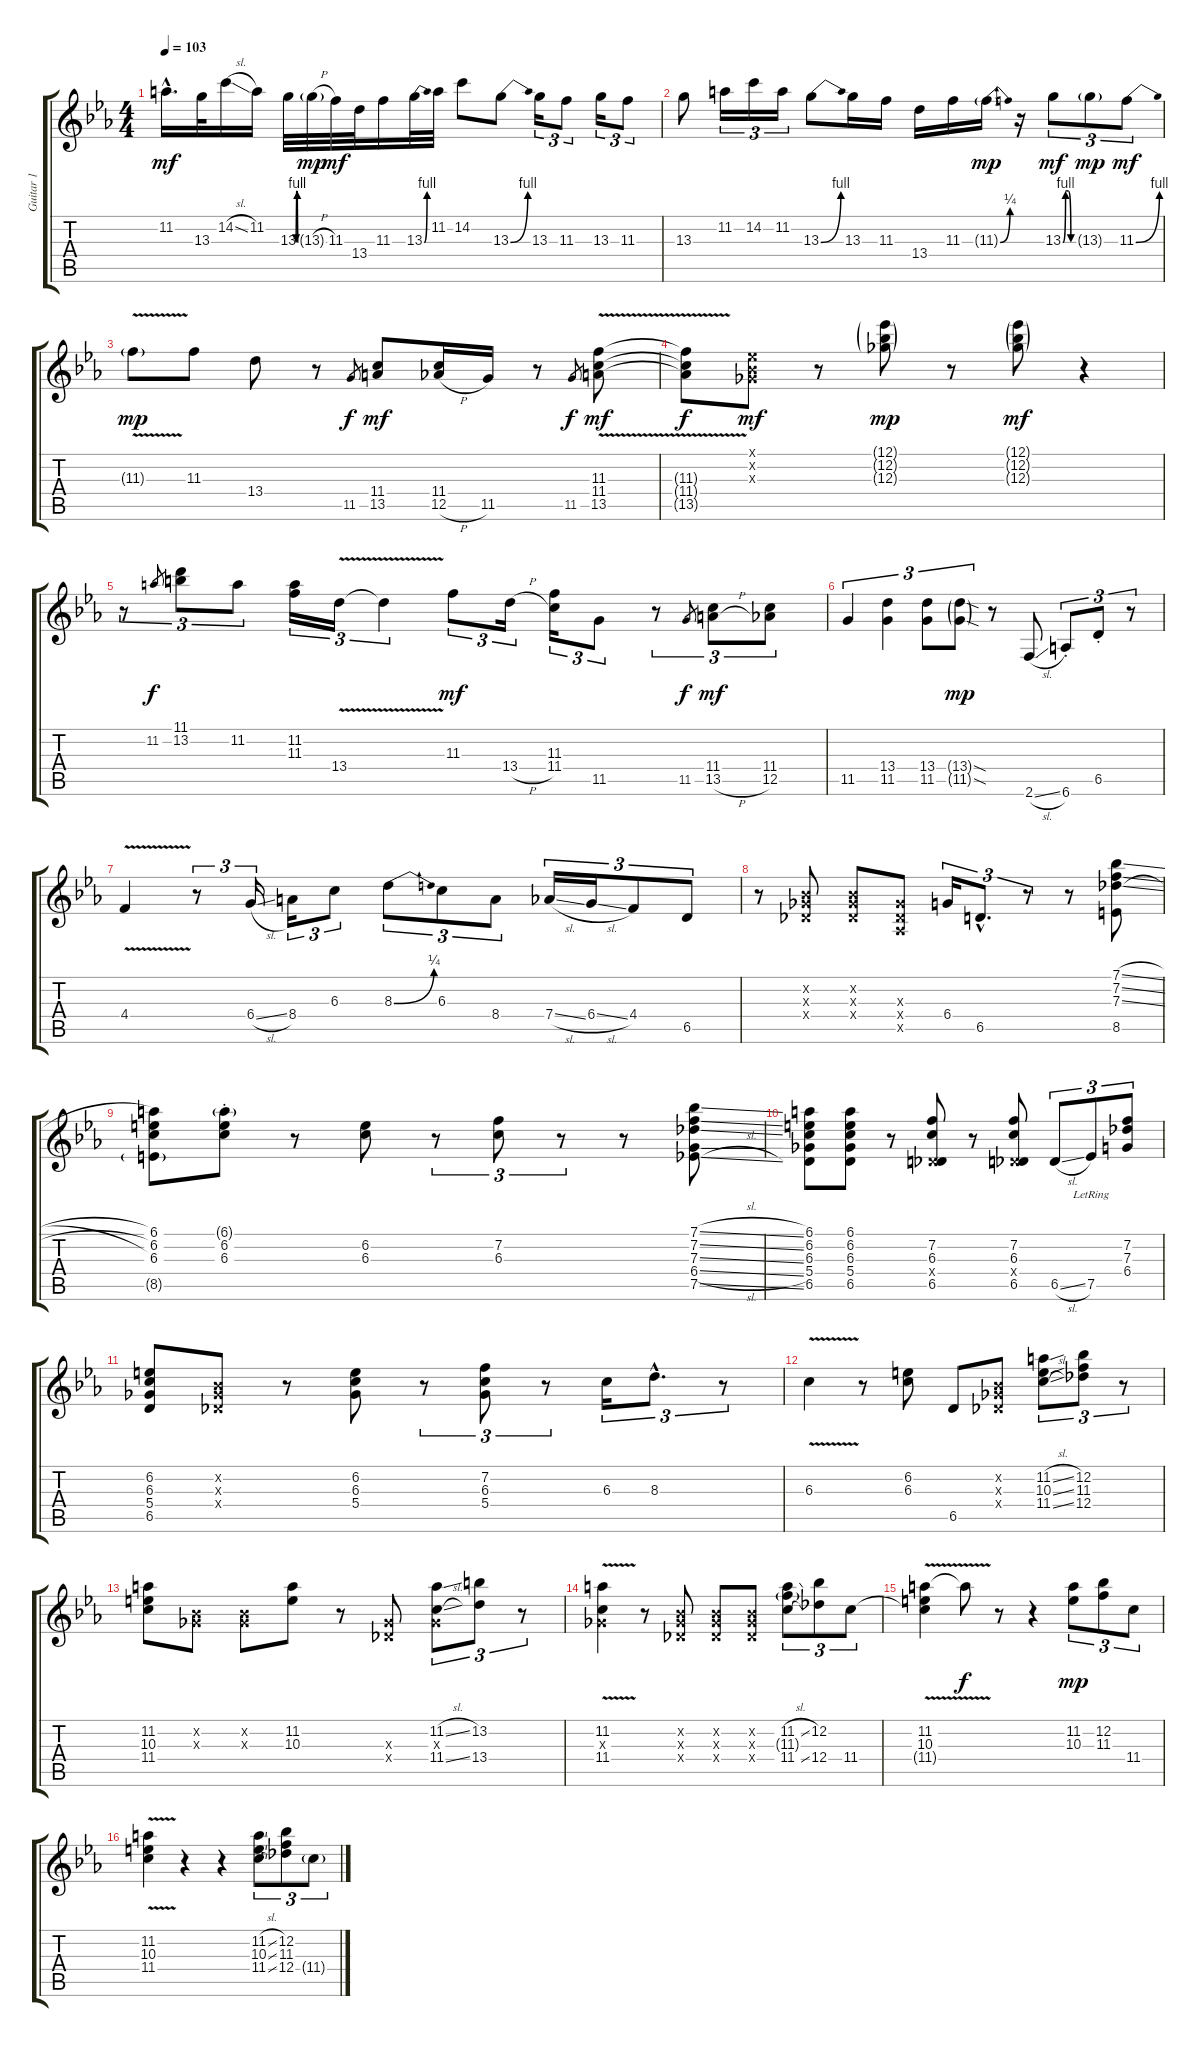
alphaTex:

\track ("Guitar 1" "Guitar 1") {instrument overdrivenguitar}
\staff {score tabs}
\tuning (Eb4 Bb3 Gb3 Db3 Ab2 Eb2) {hide}
\ts (4 4)
\tempo 103
\clef g2
\ks eb
11.2{hac}.16{d dy mf} 13.3.32 14.2{sl}.16 11.2.16 13.3{be (custom 0 0 15 4 30 4 45 0 60 0)}.32 13.3{h g}.32{dy mp} 11.3.32{dy mf} 13.4.32 11.3.16 13.3{be (bend 0 0 60 4)}.32 11.2.32 14.2.8 13.3{be (bend 0 0 60 4)}.8 13.3.16{tu (3 2)} 11.3.8{tu (3 2)} 13.3.16{tu (3 2)} 11.3.8{tu (3 2)} |
13.3.8 11.2.16{tu (3 2)} 14.2.16{tu (3 2)} 11.2.16{tu (3 2)} 13.3{be (bend 0 0 60 4)}.8 13.3.16 11.3.16 13.4.16 11.3.16 11.3{be (bend 0 0 60 1) g}.16{dy mp} r.16 13.3{be (custom 0 0 15 4 30 4 45 0 60 0)}.8{tu (3 2) dy mf} 13.3{g}.8{tu (3 2) dy mp} 11.3{be (bend 0 0 60 4)}.8{tu (3 2) dy mf} |
11.3{v g}.8{dy mp} 11.3.8 13.4.8 r.8 11.5.8{gr dy f} (11.4 13.5).8{dy mf} (11.4 12.5{h}).16 11.5.16 r.8 11.5.8{gr dy f} (11.3{v} 11.4 13.5).8{dy mf} |
(11.3{t} 11.4{t} 13.5{t}).8{dy f} (0.1{x} 0.2{x} 0.3{x}).8{dy mf} r.8 (12.1{g} 12.2{g} 12.3{g}).8{dy mp} r.8 (12.1{g} 12.2{g} 12.3{g}).8{dy mf} r.4 |
r.8{tu (3 2)} 11.2.8{gr dy f} (11.1 13.2).8{tu (3 2)} 11.2.8{tu (3 2)} (11.2 11.3).16{tu (3 2)} 13.4{v}.16{tu (3 2)} 13.4{t}.4{tu (3 2)} 11.3.8{tu (3 2) dy mf} 13.4{h}.16{tu (3 2)} (11.3 11.4).16{tu (3 2)} 11.5.8{tu (3 2)} r.8{tu (3 2)} 11.5.8{gr dy f} (11.4 13.5{h}).8{tu (3 2) dy mf} (11.4 12.5).8{tu (3 2)} |
11.5.4{tu (3 2)} (13.4 11.5).4{tu (3 2)} (13.4 11.5).8{tu (3 2)} (13.4{sod g} 11.5{sod g}).8{tu (3 2) dy mp} r.8 2.6{sl}.8 6.6{st}.8{tu (3 2)} 6.5{st}.8{tu (3 2)} r.8{tu (3 2)} |
4.4{v}.4 r.8{tu (3 2)} 6.4{sl}.16{tu (3 2)} 8.4.16{tu (3 2)} 6.3.8{tu (3 2)} 8.3{be (bend 0 0 60 1)}.8{tu (3 2)} 6.3.8{tu (3 2)} 8.4.8{tu (3 2)} 7.4{sl}.16{tu (3 2)} 6.4{sl}.16{tu (3 2)} 4.4.8{tu (3 2)} 6.5.8{tu (3 2)} |
r.8 (0.2{x} 0.3{x} 0.4{x}).8 (0.2{x} 0.3{x} 0.4{x}).8 (0.3{x} 0.4{x} 0.5{x}).8 6.4.16{tu (3 2)} 6.5{hac}.8{d tu (3 2)} r.8{tu (3 2)} r.8 (7.1{sl} 7.2{sl} 7.3{sl} 8.5).8 |
(6.1 6.2 6.3 8.5{g}).8 (6.1{g st} 6.2 6.3).8 r.8 (6.2 6.3).8 r.8{tu (3 2)} (7.2 6.3).8{tu (3 2)} r.8{tu (3 2)} r.8 (7.1{sl} 7.2{sl} 7.3{sl} 6.4{sl} 7.5{sl}).8 |
(6.1 6.2 6.3 5.4 6.5).8 (6.1 6.2 6.3 5.4 6.5).8 r.8 (7.2 6.3 0.4{x} 6.5).8 r.8 (7.2 6.3 0.4{x} 6.5).8 6.5{sl}.8{tu (3 2)} 7.5{lr}.8{tu (3 2)} (7.2 7.3 6.4).8{tu (3 2)} |
(6.2 6.3 5.4 6.5).8 (0.2{x} 0.3{x} 0.4{x}).8 r.8 (6.2 6.3 5.4).8 r.8{tu (3 2)} (7.2 6.3 5.4).8{tu (3 2)} r.8{tu (3 2)} 6.3.16{tu (3 2)} 8.3{hac}.8{d tu (3 2)} r.8{tu (3 2)} |
6.3{v}.4 r.8 (6.2 6.3).8 6.5.8 (0.2{x} 0.3{x} 0.4{x}).8 (11.2{sl} 10.3{sl} 11.4{sl}).8{tu (3 2)} (12.2 11.3 12.4).8{tu (3 2)} r.8{tu (3 2)} |
(11.2 10.3 11.4).8 (0.2{x} 0.3{x}).8 (0.2{x} 0.3{x}).8 (11.2 10.3).8 r.8 (0.3{x} 0.4{x}).8 (11.2{sl} 0.3{x} 11.4{sl}).8{tu (3 2)} (13.2 13.4).8{tu (3 2)} r.8{tu (3 2)} |
(11.2 0.3{x} 11.4{v}).4 r.8 (0.2{x} 0.3{x} 0.4{x}).8 (0.2{x} 0.3{x} 0.4{x}).8 (0.2{x} 0.3{x} 0.4{x}).8 (11.2{sl} 11.3{g} 11.4{sl}).8{tu (3 2)} (12.2 12.4).8{tu (3 2)} 11.4.8{tu (3 2)} |
(11.2{v} 10.3 11.4{t}).4 11.2{t}.8{dy f} r.8 r.4 (11.2 10.3).8{tu (3 2) dy mp} (12.2 11.3).8{tu (3 2)} 11.4.8{tu (3 2)} |
(11.2{v} 10.3 11.4).4 r.4 r.4 (11.2{sl} 10.3{sl} 11.4{sl}).8{tu (3 2)} (12.2 11.3 12.4).8{tu (3 2)} 11.4{g}.8{tu (3 2)}
